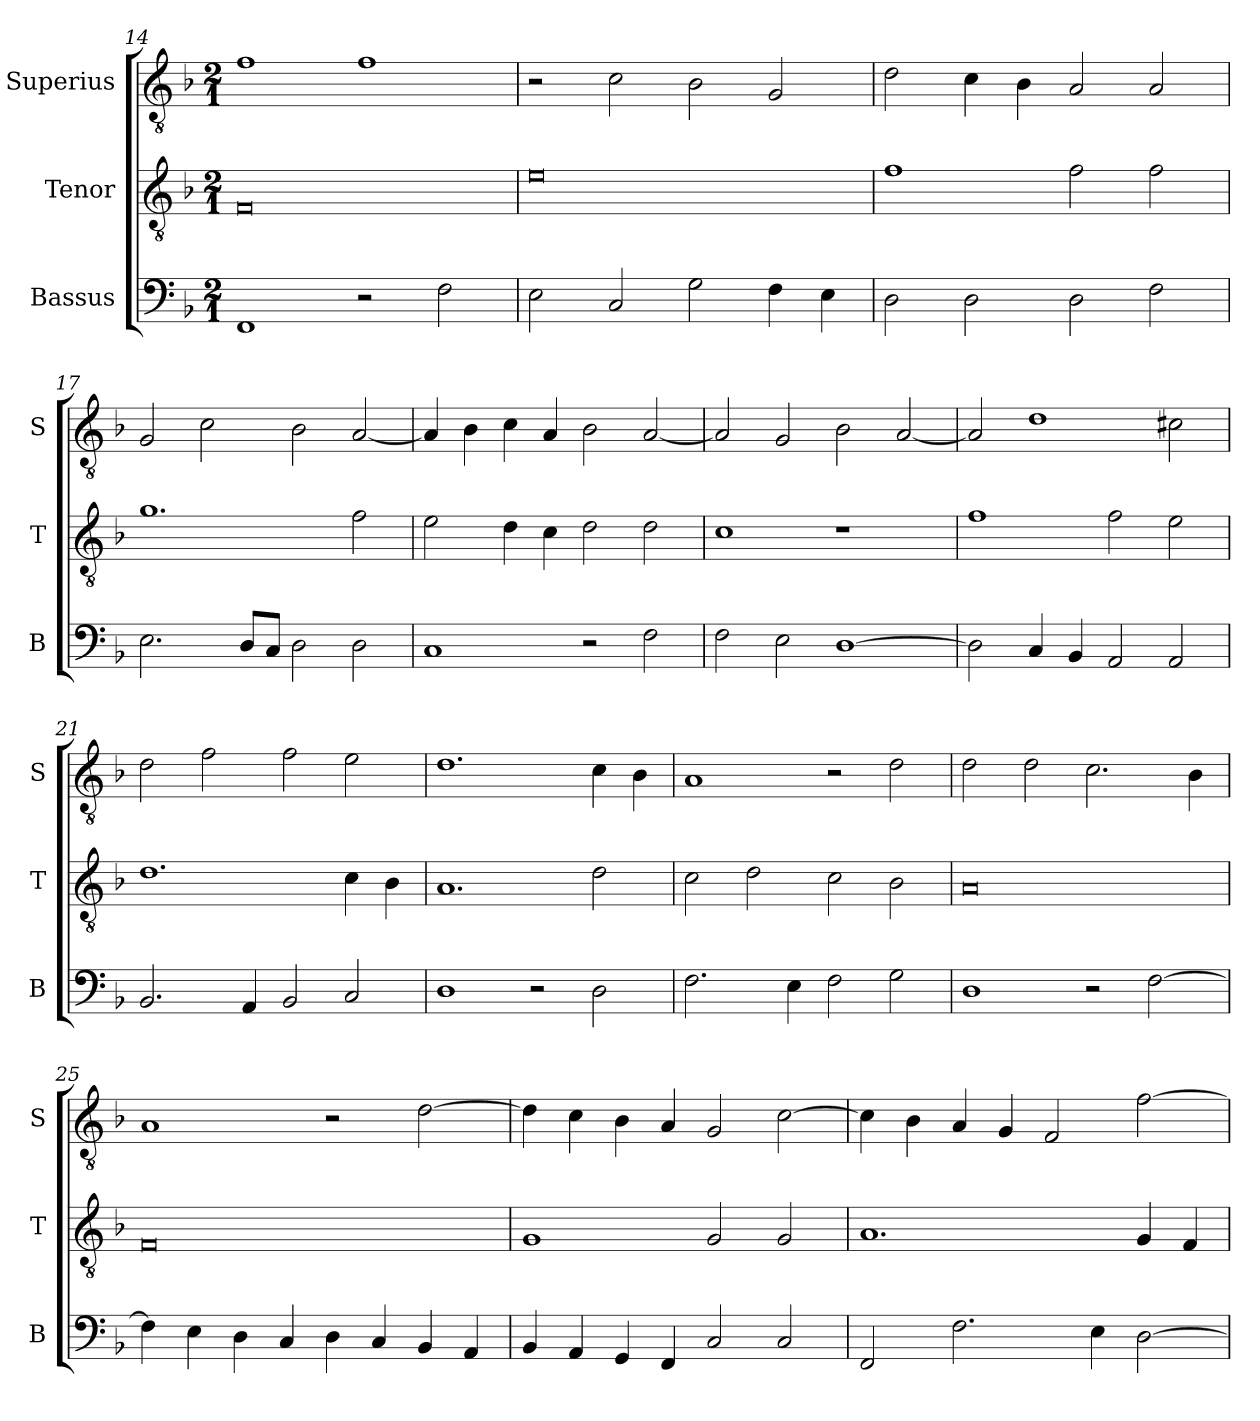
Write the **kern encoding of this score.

**kern	**kern	**kern
*part3	*part2	*part1
*staff3	*staff2	*staff1
*I"Bassus	*I"Tenor	*I"Superius
*I'B	*I'T	*I'S
*clefF4	*clefGv2	*clefGv2
*k[b-]	*k[b-]	*k[b-]
*F:	*F:	*F:
*M2/1	*M2/1	*M2/1
=14	=14	=14
1FF	0F	1f
2r	.	1f
2F	.	.
=15	=15	=15
2E	0e	2r
2C	.	2c
2G	.	2B-
4F	.	2G
4E	.	.
=16	=16	=16
2D	1f	2d
2D	.	4c
.	.	4B-
2D	2f	2A
2F	2f	2A
=17	=17	=17
2.E	1.g	2G
.	.	2c
8DL	.	.
8CJ	.	.
2D	.	2B-
2D	2f	[2A
=18	=18	=18
1C	2e	4A]
.	.	4B-
.	4d	4c
.	4c	4A
2r	2d	2B-
2F	2d	[2A
=19	=19	=19
2F	1c	2A]
2E	.	2G
[1D	1r	2B-
.	.	[2A
=20	=20	=20
2D]	1f	2A]
4C	.	1d
4BB-	.	.
2AA	2f	.
2AA	2e	2c#X
=21	=21	=21
2.BB-	1.d	2d
.	.	2f
4AA	.	.
2BB-	.	2f
2C	4c	2e
.	4B-	.
=22	=22	=22
1D	1.A	1.d
2r	.	.
2D	2d	4c
.	.	4B-
=23	=23	=23
2.F	2c	1A
.	2d	.
4E	.	.
2F	2c	2r
2G	2B-	2d
=24	=24	=24
1D	0A	2d
.	.	2d
2r	.	2.c
[2F	.	.
.	.	4B-
=25	=25	=25
4F]	0F	1A
4E	.	.
4D	.	.
4C	.	.
4D	.	2r
4C	.	.
4BB-	.	[2d
4AA	.	.
=26	=26	=26
4BB-	1G	4d]
4AA	.	4c
4GG	.	4B-
4FF	.	4A
2C	2G	2G
2C	2G	[2c
=27	=27	=27
2FF	1.A	4c]
.	.	4B-
2.F	.	4A
.	.	4G
.	.	2F
4E	.	.
[2D	4G	[2f
.	4F	.
=	=	=
*-	*-	*-
